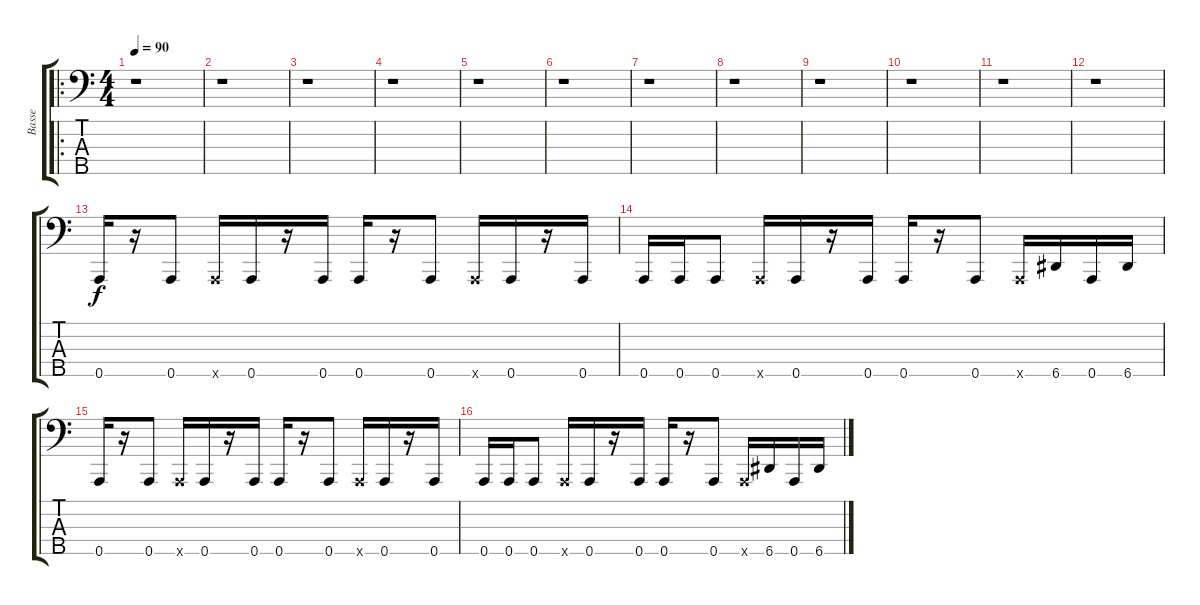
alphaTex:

\track ("Basse" "Basse") {instrument slapbass1}
\staff {score tabs}
\tuning (F2 C2 G1 D1 A0) {hide}
\ro
\ts (4 4)
\tempo 90
\clef f4
\ks c
r.1{dy f instrument slapbass1} |
r.1 |
r.1 |
r.1 |
r.1 |
r.1 |
r.1 |
r.1 |
r.1 |
r.1 |
r.1 |
r.1 |
0.5.16 r.16 0.5.8 0.5{x}.16 0.5.16 r.16 0.5.16 0.5.16 r.16 0.5.8 0.5{x}.16 0.5.16 r.16 0.5.16 |
0.5.16 0.5.16 0.5.8 0.5{x}.16 0.5.16 r.16 0.5.16 0.5.16 r.16 0.5.8 0.5{x}.16 6.5.16 0.5.16 6.5.16 |
0.5.16 r.16 0.5.8 0.5{x}.16 0.5.16 r.16 0.5.16 0.5.16 r.16 0.5.8 0.5{x}.16 0.5.16 r.16 0.5.16 |
0.5.16 0.5.16 0.5.8 0.5{x}.16 0.5.16 r.16 0.5.16 0.5.16 r.16 0.5.8 0.5{x}.16 6.5.16 0.5.16 6.5.16
